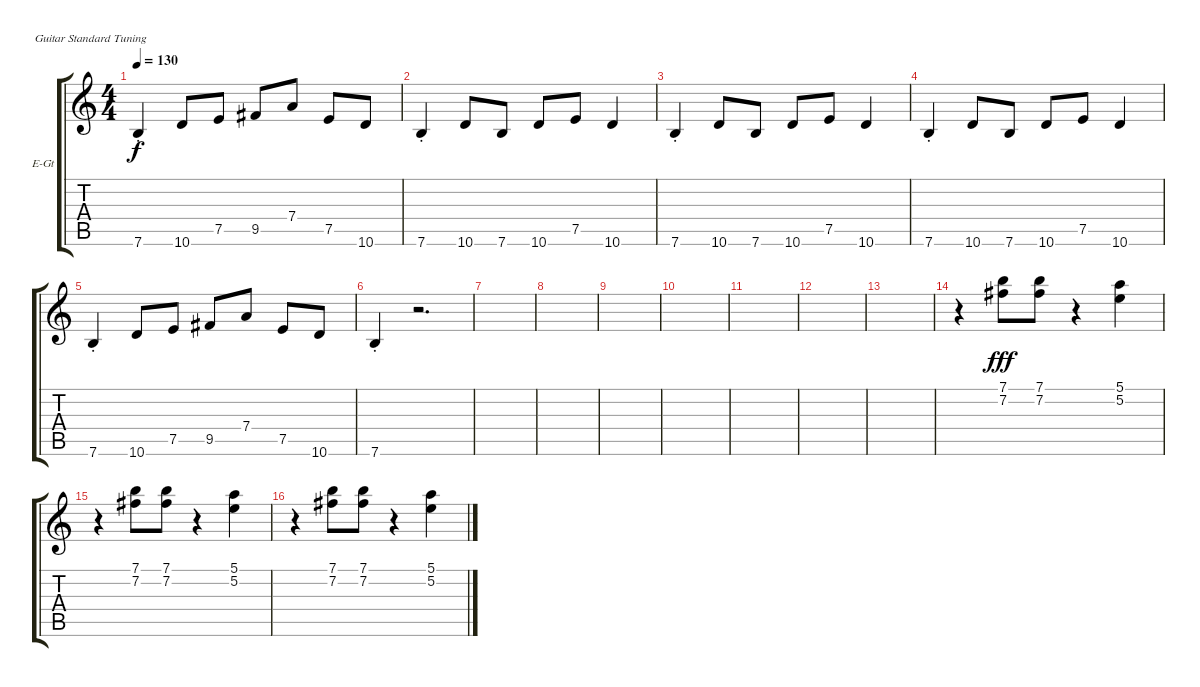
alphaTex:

\defaultSystemsLayout 4
\bracketExtendMode groupsimilarinstruments
\firstSystemTrackNameOrientation horizontal
\otherSystemsTrackNameOrientation horizontal
\track ("Cook" "E-Gt") {instrument electricguitarclean}
\staff {score tabs}
\tuning (E4 B3 G3 D3 A2 E2)
\ts (4 4)
\tempo 130
\clef g2
\ks c
7.6{st}.4{dy f} 10.6.8 7.5.8 9.5.8 7.4.8 7.5.8 10.6.8 |
7.6{st}.4 10.6.8 7.6.8 10.6.8 7.5.8 10.6.4 |
7.6{st}.4 10.6.8 7.6.8 10.6.8 7.5.8 10.6.4 |
7.6{st}.4 10.6.8 7.6.8 10.6.8 7.5.8 10.6.4 |
7.6{st}.4 10.6.8 7.5.8 9.5.8 7.4.8 7.5.8 10.6.8 |
7.6{st}.4 r.2{d} |
|
|
|
|
|
|
|
r.4 (7.1 7.2).8{dy fff} (7.1 7.2).8 r.4 (5.1 5.2).4 |
r.4 (7.1 7.2).8 (7.1 7.2).8 r.4 (5.1 5.2).4 |
r.4 (7.1 7.2).8 (7.1 7.2).8 r.4 (5.1 5.2).4
